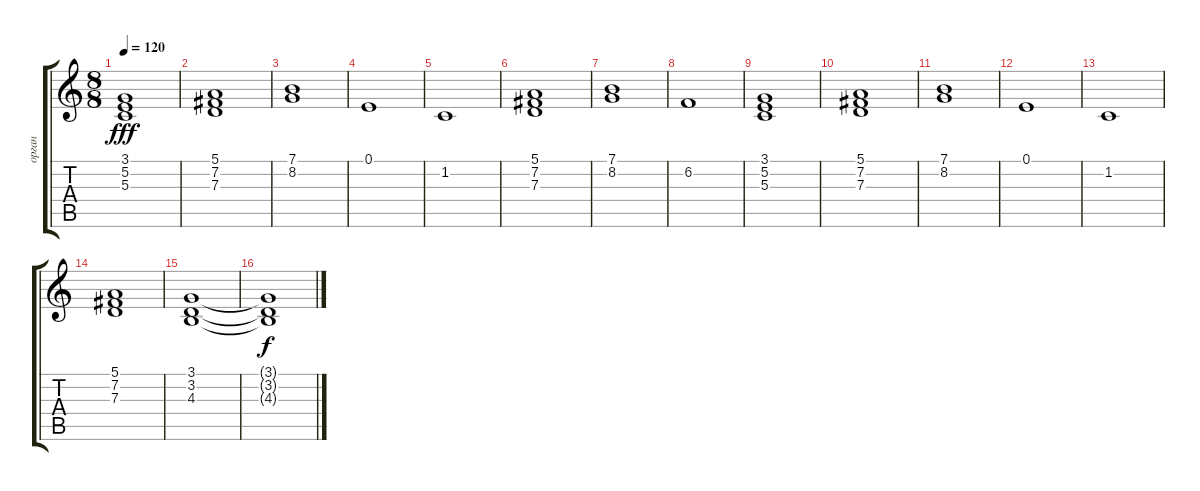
\track ("орган" "орган") {instrument rockorgan}
\staff {score tabs}
\tuning (E4 B3 G3 D3 A2 E2) {hide}
\ts (8 8)
\tempo 120
\clef g2
\ks c
(3.1 5.2 5.3).1{dy fff} |
(5.1 7.2 7.3).1 |
(7.1 8.2).1 |
0.1.1 |
1.2.1 |
(5.1 7.2 7.3).1 |
(7.1 8.2).1 |
6.2.1 |
(3.1 5.2 5.3).1 |
(5.1 7.2 7.3).1 |
(7.1 8.2).1 |
0.1.1 |
1.2.1 |
(5.1 7.2 7.3).1 |
(3.1 3.2 4.3).1 |
(3.1{t} 3.2{t} 4.3{t}).1{dy f}
